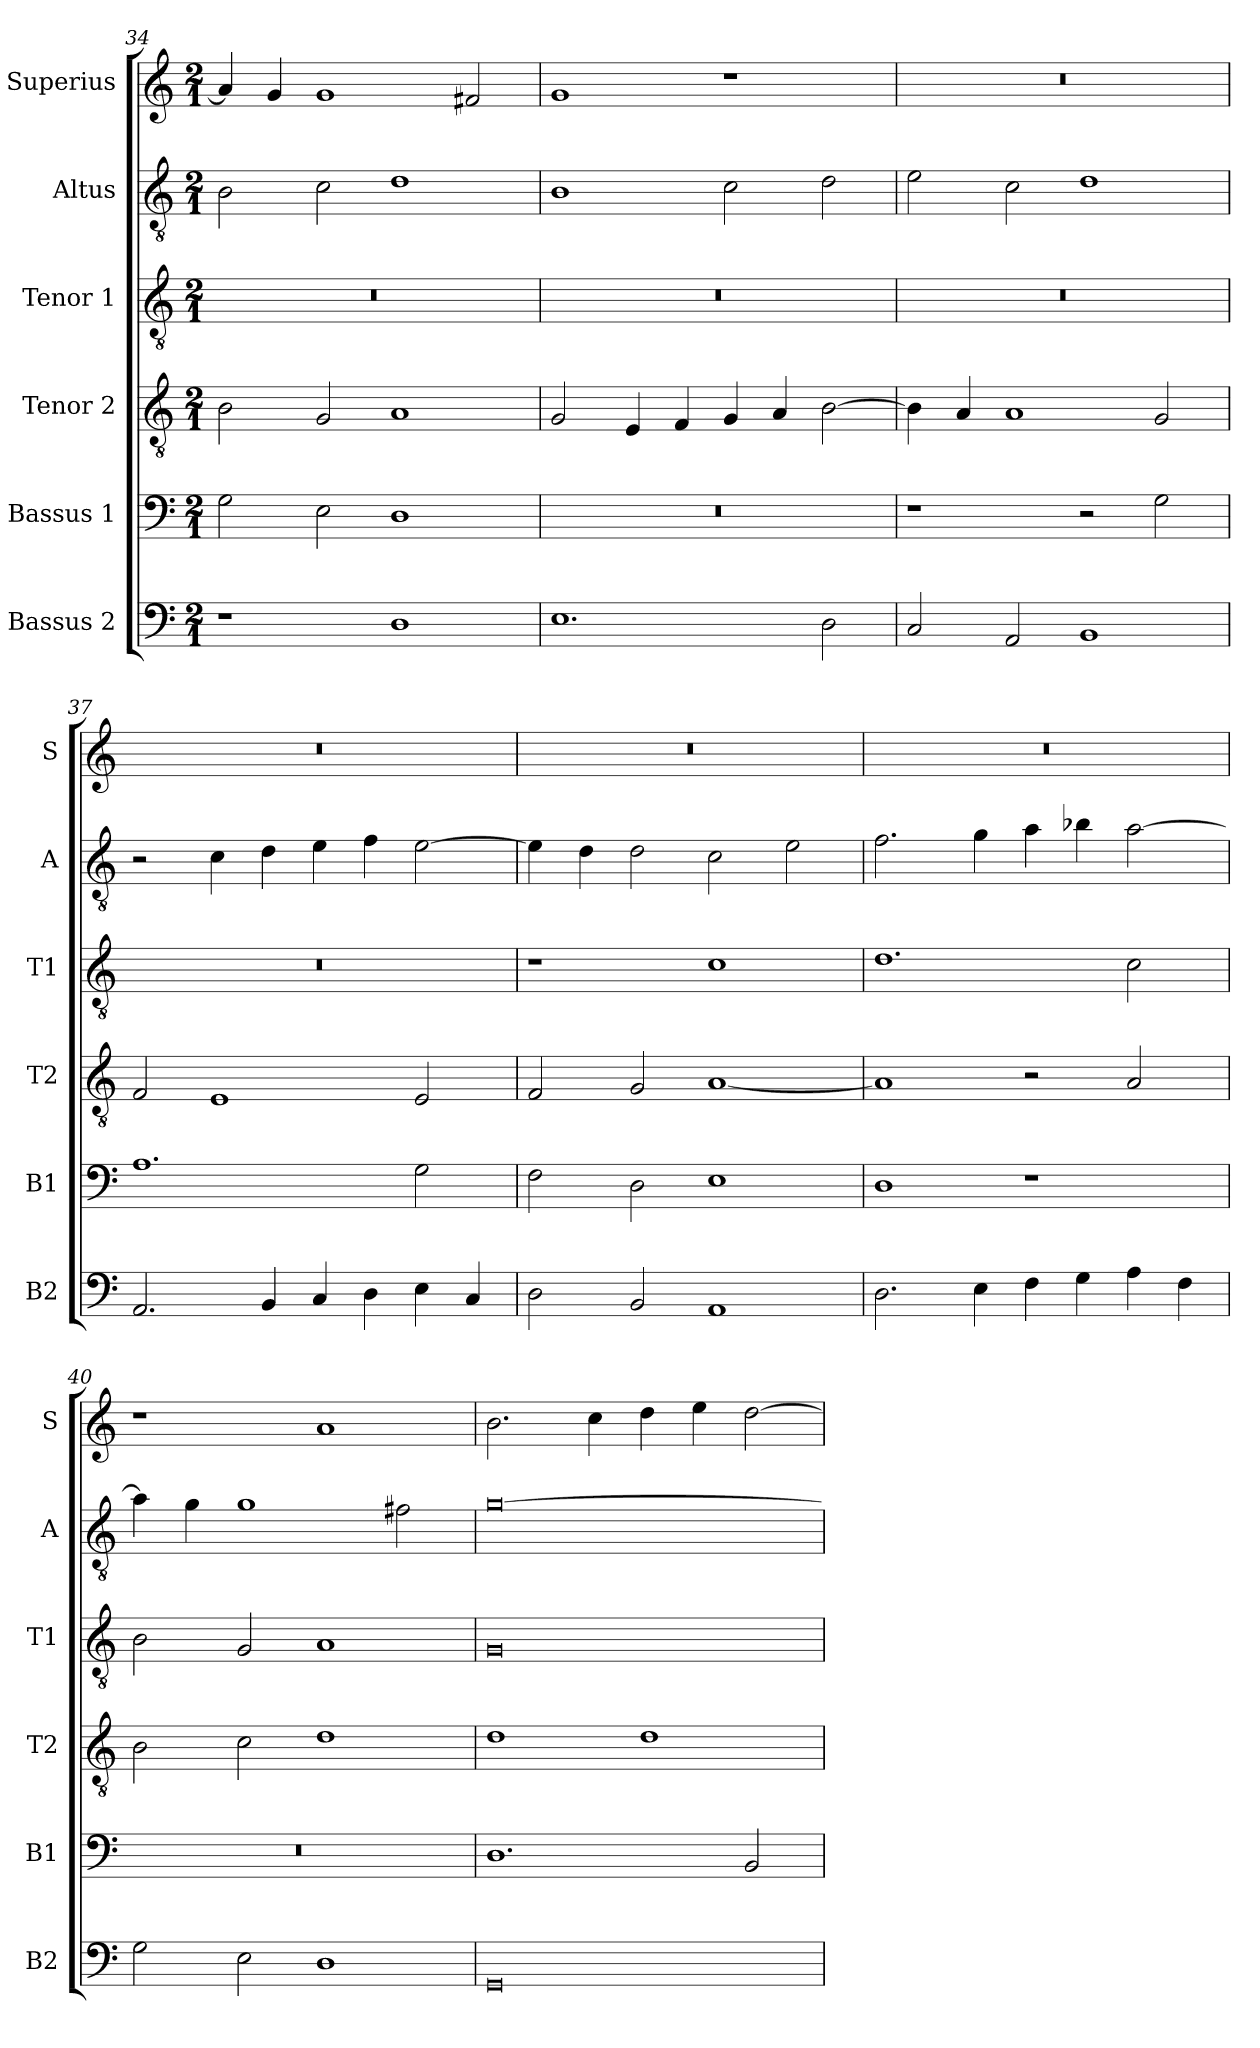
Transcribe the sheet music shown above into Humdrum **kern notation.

**kern	**kern	**kern	**kern	**kern	**kern
*part6	*part5	*part4	*part3	*part2	*part1
*staff6	*staff5	*staff4	*staff3	*staff2	*staff1
*I"Bassus 2	*I"Bassus 1	*I"Tenor 2	*I"Tenor 1	*I"Altus	*I"Superius
*I'B2	*I'B1	*I'T2	*I'T1	*I'A	*I'S
*clefF4	*clefF4	*clefGv2	*clefGv2	*clefGv2	*clefG2
*k[]	*k[]	*k[]	*k[]	*k[]	*k[]
*a:	*a:	*a:	*a:	*a:	*a:
*M2/1	*M2/1	*M2/1	*M2/1	*M2/1	*M2/1
=34	=34	=34	=34	=34	=34
1r	2G	2B	0r	2B	4a]
.	.	.	.	.	4g
.	2E	2G	.	2c	1g
1D	1D	1A	.	1d	.
.	.	.	.	.	2f#X
=35	=35	=35	=35	=35	=35
1.E	0r	2G	0r	1B	1g
.	.	4E	.	.	.
.	.	4F	.	.	.
.	.	4G	.	2c	1r
.	.	4A	.	.	.
2D	.	[2B	.	2d	.
=36	=36	=36	=36	=36	=36
2C	1r	4B]	0r	2e	0r
.	.	4A	.	.	.
2AA	.	1A	.	2c	.
1BB	2r	.	.	1d	.
.	2G	2G	.	.	.
=37	=37	=37	=37	=37	=37
2.AA	1.A	2F	0r	2r	0r
.	.	1E	.	4c	.
4BB	.	.	.	4d	.
4C	.	.	.	4e	.
4D	.	.	.	4f	.
4E	2G	2E	.	[2e	.
4C	.	.	.	.	.
=38	=38	=38	=38	=38	=38
2D	2F	2F	1r	4e]	0r
.	.	.	.	4d	.
2BB	2D	2G	.	2d	.
1AA	1E	[1A	1c	2c	.
.	.	.	.	2e	.
=39	=39	=39	=39	=39	=39
2.D	1D	1A]	1.d	2.f	0r
4E	.	.	.	4g	.
4F	1r	2r	.	4a	.
4G	.	.	.	4b-X	.
4A	.	2A	2c	[2a	.
4F	.	.	.	.	.
=40	=40	=40	=40	=40	=40
2G	0r	2B	2B	4a]	1r
.	.	.	.	4g	.
2E	.	2c	2G	1g	.
1D	.	1d	1A	.	1a
.	.	.	.	2f#X	.
=41	=41	=41	=41	=41	=41
0GG	1.D	1d	0G	[0g	2.b
.	.	.	.	.	4cc
.	.	1d	.	.	4dd
.	.	.	.	.	4ee
.	2BB	.	.	.	[2dd
=	=	=	=	=	=
*-	*-	*-	*-	*-	*-
